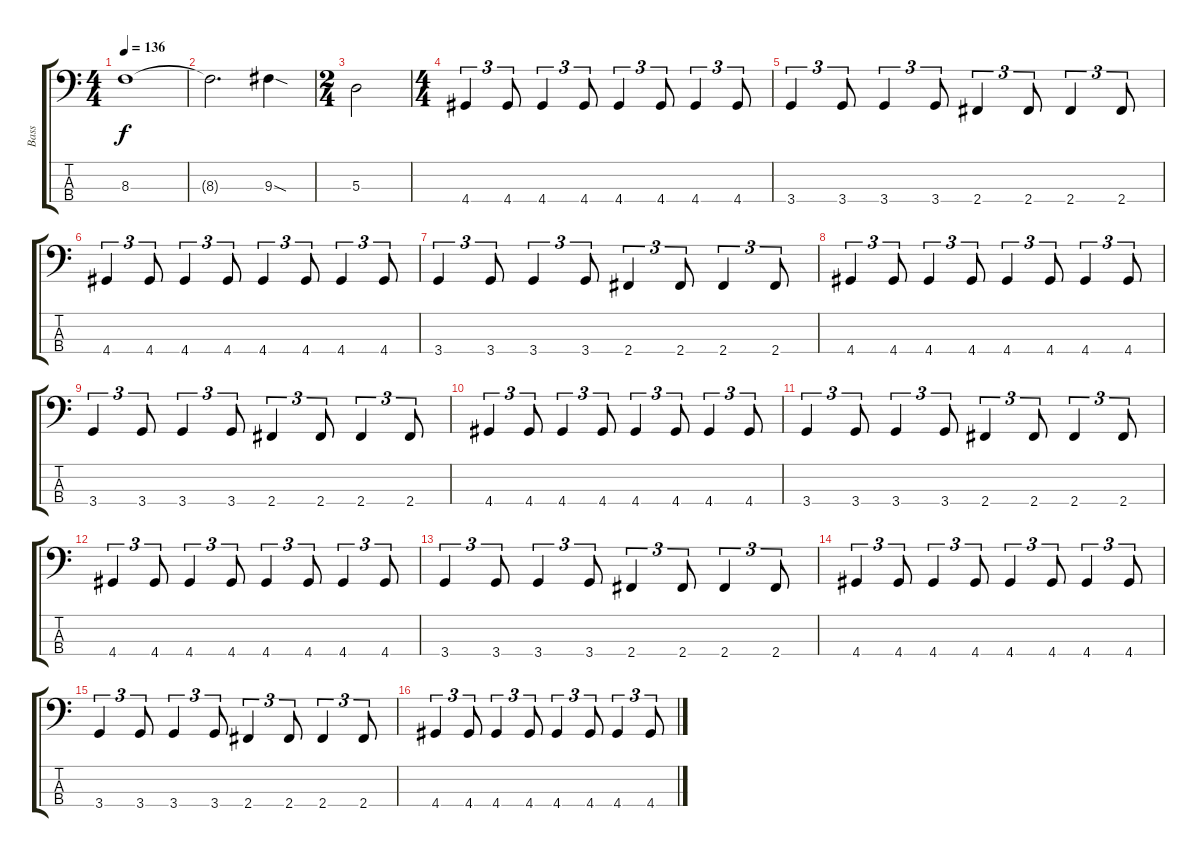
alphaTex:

\track ("Bass" "Bass") {instrument electricbasspick}
\staff {score tabs}
\tuning (G2 D2 A1 E1) {hide}
\ts (4 4)
\tempo 136
\clef f4
\ks c
8.3.1{dy f} |
8.3{t}.2{d} 9.3{sod}.4 |
\ts (2 4)
5.3.2 |
\ts (4 4)
4.4.4{tu (3 2)} 4.4.8{tu (3 2)} 4.4.4{tu (3 2)} 4.4.8{tu (3 2)} 4.4.4{tu (3 2)} 4.4.8{tu (3 2)} 4.4.4{tu (3 2)} 4.4.8{tu (3 2)} |
3.4.4{tu (3 2)} 3.4.8{tu (3 2)} 3.4.4{tu (3 2)} 3.4.8{tu (3 2)} 2.4.4{tu (3 2)} 2.4.8{tu (3 2)} 2.4.4{tu (3 2)} 2.4.8{tu (3 2)} |
4.4.4{tu (3 2)} 4.4.8{tu (3 2)} 4.4.4{tu (3 2)} 4.4.8{tu (3 2)} 4.4.4{tu (3 2)} 4.4.8{tu (3 2)} 4.4.4{tu (3 2)} 4.4.8{tu (3 2)} |
3.4.4{tu (3 2)} 3.4.8{tu (3 2)} 3.4.4{tu (3 2)} 3.4.8{tu (3 2)} 2.4.4{tu (3 2)} 2.4.8{tu (3 2)} 2.4.4{tu (3 2)} 2.4.8{tu (3 2)} |
4.4.4{tu (3 2)} 4.4.8{tu (3 2)} 4.4.4{tu (3 2)} 4.4.8{tu (3 2)} 4.4.4{tu (3 2)} 4.4.8{tu (3 2)} 4.4.4{tu (3 2)} 4.4.8{tu (3 2)} |
3.4.4{tu (3 2)} 3.4.8{tu (3 2)} 3.4.4{tu (3 2)} 3.4.8{tu (3 2)} 2.4.4{tu (3 2)} 2.4.8{tu (3 2)} 2.4.4{tu (3 2)} 2.4.8{tu (3 2)} |
4.4.4{tu (3 2)} 4.4.8{tu (3 2)} 4.4.4{tu (3 2)} 4.4.8{tu (3 2)} 4.4.4{tu (3 2)} 4.4.8{tu (3 2)} 4.4.4{tu (3 2)} 4.4.8{tu (3 2)} |
3.4.4{tu (3 2)} 3.4.8{tu (3 2)} 3.4.4{tu (3 2)} 3.4.8{tu (3 2)} 2.4.4{tu (3 2)} 2.4.8{tu (3 2)} 2.4.4{tu (3 2)} 2.4.8{tu (3 2)} |
4.4.4{tu (3 2)} 4.4.8{tu (3 2)} 4.4.4{tu (3 2)} 4.4.8{tu (3 2)} 4.4.4{tu (3 2)} 4.4.8{tu (3 2)} 4.4.4{tu (3 2)} 4.4.8{tu (3 2)} |
3.4.4{tu (3 2)} 3.4.8{tu (3 2)} 3.4.4{tu (3 2)} 3.4.8{tu (3 2)} 2.4.4{tu (3 2)} 2.4.8{tu (3 2)} 2.4.4{tu (3 2)} 2.4.8{tu (3 2)} |
4.4.4{tu (3 2)} 4.4.8{tu (3 2)} 4.4.4{tu (3 2)} 4.4.8{tu (3 2)} 4.4.4{tu (3 2)} 4.4.8{tu (3 2)} 4.4.4{tu (3 2)} 4.4.8{tu (3 2)} |
3.4.4{tu (3 2)} 3.4.8{tu (3 2)} 3.4.4{tu (3 2)} 3.4.8{tu (3 2)} 2.4.4{tu (3 2)} 2.4.8{tu (3 2)} 2.4.4{tu (3 2)} 2.4.8{tu (3 2)} |
4.4.4{tu (3 2)} 4.4.8{tu (3 2)} 4.4.4{tu (3 2)} 4.4.8{tu (3 2)} 4.4.4{tu (3 2)} 4.4.8{tu (3 2)} 4.4.4{tu (3 2)} 4.4.8{tu (3 2)}
